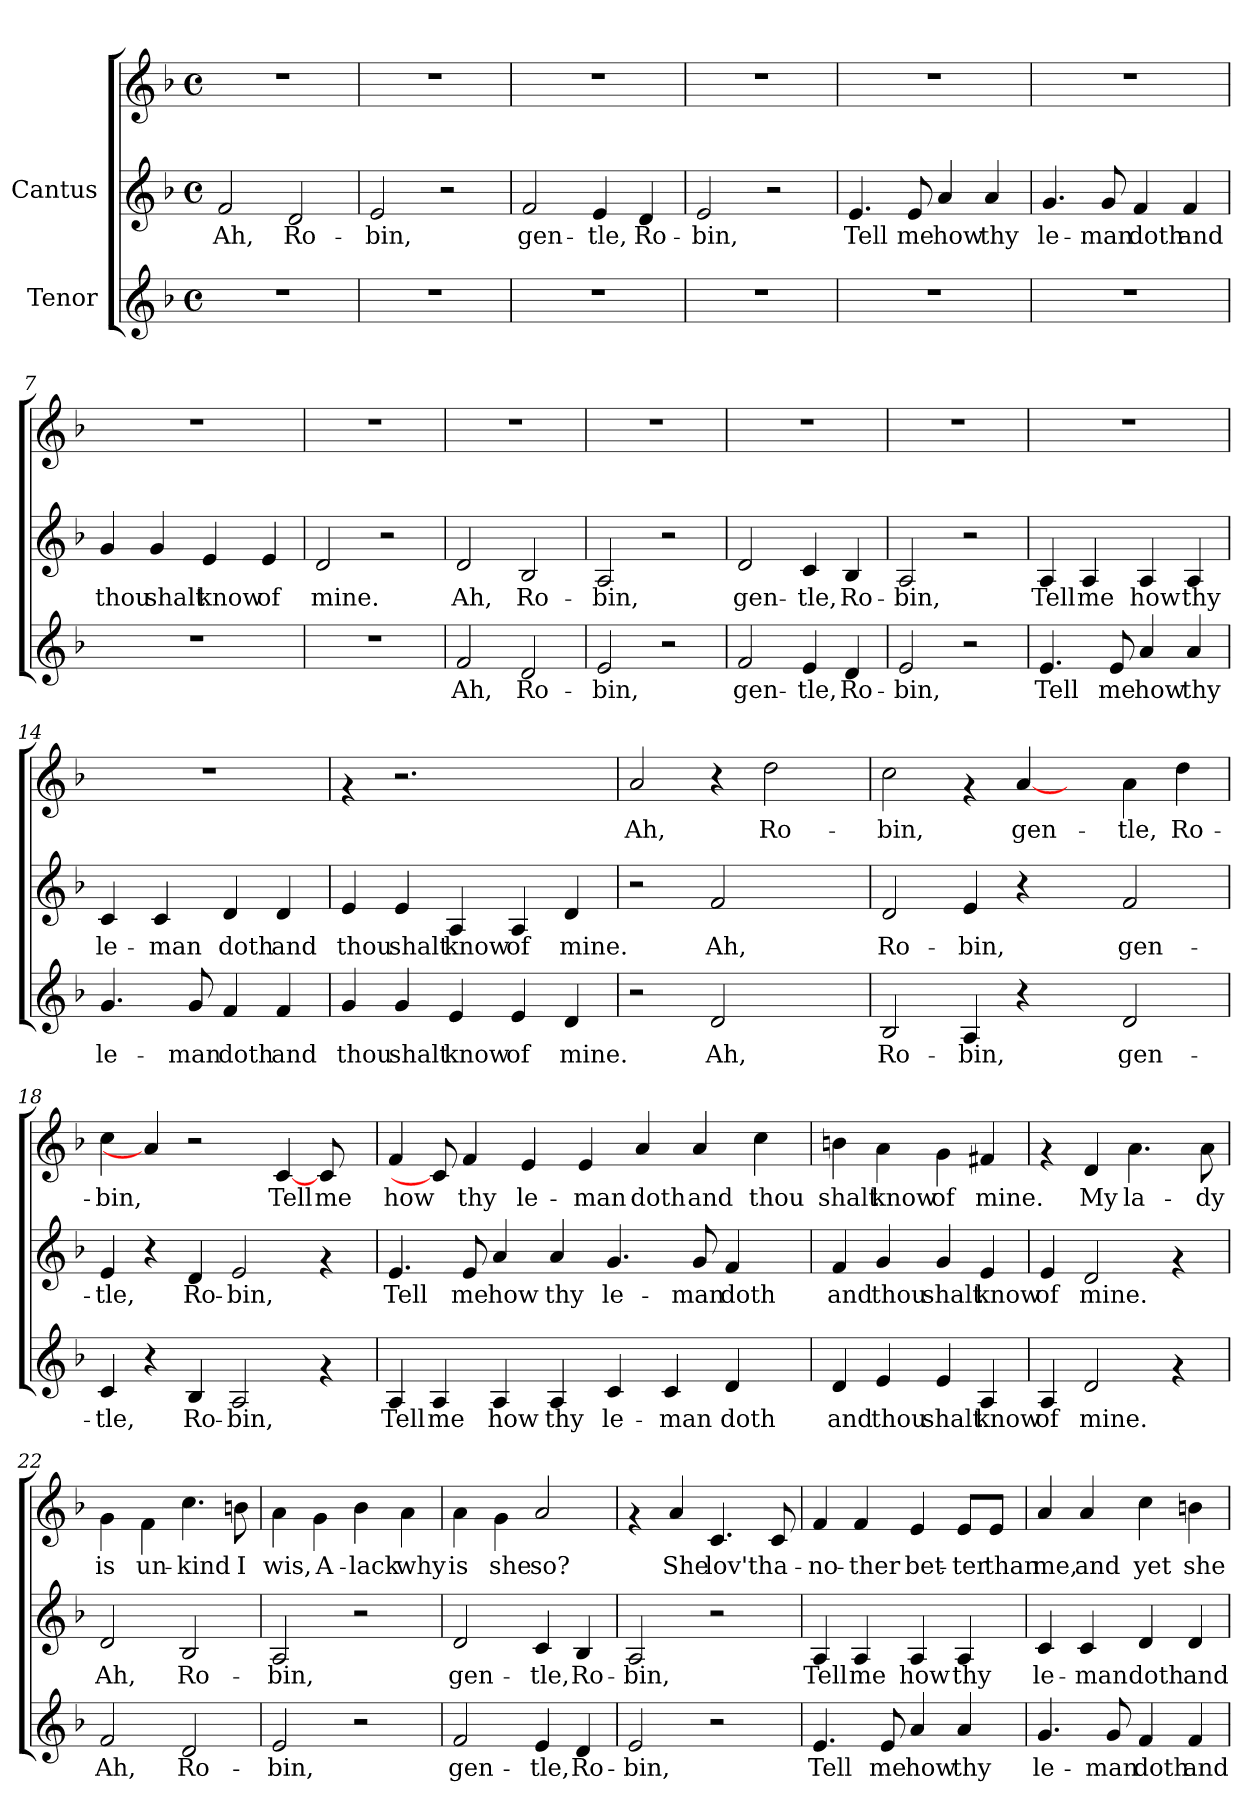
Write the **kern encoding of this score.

**kern	**text	**kern	**text	**kern	**text
*part2	*part2	*part1	*part1	*part1	*part1
*staff3	*staff3	*staff2	*staff2	*staff1	*staff1
*I"Tenor	*	*I"Cantus	*	*	*
!!LO:PB:g=z
*stria5	*	*stria5	*	*stria5	*
*clefG2	*	*clefG2	*	*clefG2	*
*k[b-]	*	*k[b-]	*	*k[b-]	*
*F:	*	*F:	*	*F:	*
*M4/4	*	*M4/4	*	*M4/4	*
*met(c)	*	*met(c)	*	*met(c)	*
*MM132	*	*MM132	*	*MM132	*
=1	=1	=1	=1	=1	=1
!	!	!	!LO:LY:b:cj	!	!
1r	.	2f/	Ah,	1r	.
!	!	!	!LO:LY:b:cj	!	!
.	.	2d/	Ro-	.	.
=2	=2	=2	=2	=2	=2
!	!	!	!LO:LY:b:cj	!	!
1r	.	2e/	-bin,	1r	.
.	.	2r	.	.	.
=3	=3	=3	=3	=3	=3
!	!	!	!LO:LY:b:cj	!	!
1r	.	2f/	gen-	1r	.
!	!	!	!LO:LY:b:cj	!	!
.	.	4e/	-tle,	.	.
!	!	!	!LO:LY:b:cj	!	!
.	.	4d/	Ro-	.	.
=4	=4	=4	=4	=4	=4
!	!	!	!LO:LY:b:cj	!	!
1r	.	2e/	-bin,	1r	.
.	.	2r	.	.	.
!!LO:LB:g=z
=5	=5	=5	=5	=5	=5
!	!	!	!LO:LY:b:cj	!	!
1r	.	4.e/	Tell	1r	.
!	!	!	!LO:LY:b:cj	!	!
.	.	8e/	me	.	.
!	!	!	!LO:LY:b:cj	!	!
.	.	4a/	how	.	.
!	!	!	!LO:LY:b:cj	!	!
.	.	4a/	thy	.	.
=6	=6	=6	=6	=6	=6
!	!	!	!LO:LY:b:cj	!	!
1r	.	4.g/	le-	1r	.
!	!	!	!LO:LY:b:cj	!	!
.	.	8g/	-man	.	.
!	!	!	!LO:LY:b:cj	!	!
.	.	4f/	doth	.	.
!	!	!	!LO:LY:b:cj	!	!
.	.	4f/	and	.	.
=7	=7	=7	=7	=7	=7
!	!	!	!LO:LY:b:cj	!	!
1r	.	4g/	thou	1r	.
!	!	!	!LO:LY:b:cj	!	!
.	.	4g/	shalt	.	.
!	!	!	!LO:LY:b:cj	!	!
.	.	4e/	know	.	.
!	!	!	!LO:LY:b:cj	!	!
.	.	4e/	of	.	.
=8	=8	=8	=8	=8	=8
!	!	!	!LO:LY:b:cj	!	!
1r	.	2d/	mine.	1r	.
.	.	2r	.	.	.
!!LO:LB:g=z
=9	=9	=9	=9	=9	=9
!	!LO:LY:b:cj	!	!LO:LY:b:cj	!	!
2f/	Ah,	2d/	Ah,	1r	.
!	!LO:LY:b:cj	!	!LO:LY:b:cj	!	!
2d/	Ro-	2B-/	Ro-	.	.
=10	=10	=10	=10	=10	=10
!	!LO:LY:b:cj	!	!LO:LY:b:cj	!	!
2e/	-bin,	2A/	-bin,	1r	.
2r	.	2r	.	.	.
=11	=11	=11	=11	=11	=11
!	!LO:LY:b:cj	!	!LO:LY:b:cj	!	!
2f/	gen-	2d/	gen-	1r	.
!	!LO:LY:b:cj	!	!LO:LY:b:cj	!	!
4e/	-tle,	4c/	-tle,	.	.
!	!LO:LY:b:cj	!	!LO:LY:b:cj	!	!
4d/	Ro-	4B-/	Ro-	.	.
=12	=12	=12	=12	=12	=12
!	!LO:LY:b:cj	!	!LO:LY:b:cj	!	!
2e/	-bin,	2A/	-bin,	1r	.
2r	.	2r	.	.	.
=13	=13	=13	=13	=13	=13
!	!LO:LY:b:cj	!	!LO:LY:b:cj	!	!
4.e/	Tell	4A/	Tell	1r	.
!	!	!	!LO:LY:b:cj	!	!
.	.	4A/	me	.	.
!	!LO:LY:b:cj	!	!	!	!
8e/	me	.	.	.	.
!	!LO:LY:b:cj	!	!LO:LY:b:cj	!	!
4a/	how	4A/	how	.	.
!	!LO:LY:b:cj	!	!LO:LY:b:cj	!	!
4a/	thy	4A/	thy	.	.
=14	=14	=14	=14	=14	=14
!	!LO:LY:b:cj	!	!LO:LY:b:cj	!	!
4.g/	le-	4c/	le-	1r	.
!	!	!	!LO:LY:b:cj	!	!
.	.	4c/	-man	.	.
!	!LO:LY:b:cj	!	!	!	!
8g/	-man	.	.	.	.
!	!LO:LY:b:cj	!	!LO:LY:b:cj	!	!
4f/	doth	4d/	doth	.	.
!	!LO:LY:b:cj	!	!LO:LY:b:cj	!	!
4f/	and	4d/	and	.	.
!!LO:LB:g=z
=15	=15	=15	=15	=15	=15
!	!LO:LY:b:cj	!	!LO:LY:b:cj	!	!
4g/	thou	4e/	thou	4rf	.
!	!LO:LY:b:cj	!	!LO:LY:b:cj	!	!
4g/	shalt	4e/	shalt	2.r	.
!	!LO:LY:b:cj	!	!LO:LY:b:cj	!	!
4e/	know	4A/	know	.	.
!	!LO:LY:b:cj	!	!LO:LY:b:cj	!	!
4e/	of	4A/	of	.	.
!	!LO:LY:b:cj	!	!LO:LY:b:cj	!	!
4d/	mine.	4d/	mine.	4ryy	.
=16	=16	=16	=16	=16	=16
!	!	!	!	!	!LO:LY:b:cj
2r	.	2r	.	2a/	Ah,
!	!LO:LY:b:cj	!	!LO:LY:b:cj	!	!
2d/	Ah,	2f/	-Ah,	4r	.
!	!	!	!	!	!LO:LY:b:cj
.	.	.	.	2dd\	Ro-
4ryy	.	4ryy	.	.	.
!!LO:LB:g=z
=17	=17	=17	=17	=17	=17
!	!LO:LY:b:cj	!	!LO:LY:b:cj	!	!LO:LY:b:cj
2B-/	Ro-	2d/	-Ro-	2cc\	bin,
!	!LO:LY:b:cj	!	!LO:LY:b:cj	!	!
4A/	-bin,	4e/	-bin,	4rf	.
!	!	!	!	!	!LO:LY:b:cj
4r	.	4r	.	[4a/	gen-
4ryy	.	4ryy	.	4ryy	.
!	!LO:LY:b:cj	!	!LO:LY:b:cj	!	!LO:LY:b:cj
2d/	gen-	2f/	gen-	4a\	-tle,
!	!	!	!	!	!LO:LY:b:cj
.	.	.	.	4dd\	Ro-
!!LO:PB:g=z
=18	=18	=18	=18	=18	=18
!	!LO:LY:b:cj	!	!LO:LY:b:cj	!	!LO:LY:b:cj
4c/	-tle,	4e/	tle,	4cc\	-bin,
4r	.	4r	.	4a/]	.
!	!LO:LY:b:cj	!	!LO:LY:b:cj	!	!
4B-/	Ro-	4d/	Ro-	2r	.
!	!LO:LY:b:cj	!	!LO:LY:b:cj	!	!
2A/	-bin,	2e/	-bin,	.	.
!	!	!	!	!	!LO:LY:b:cj
.	.	.	.	[4c/	Tell
!	!	!	!	!	!LO:LY:b:cj
4rf	.	4rf	.	8c/	me
.	.	.	.	8ryy	.
!!LO:LB:g=z
=19	=19	=19	=19	=19	=19
!	!LO:LY:b:cj	!	!LO:LY:b:cj	!	!LO:LY:b:cj
4A/	Tell	4.e/	Tell	4f/	how
!	!LO:LY:b:cj	!	!	!	!
4A/	me	.	.	8c/]	.
!	!	!	!LO:LY:b:cj	!	!LO:LY:b:cj
.	.	8e/	me	4f/	thy
!	!LO:LY:b:cj	!	!LO:LY:b:cj	!	!
4A/	how	4a/	how	.	.
!	!	!	!	!	!LO:LY:b:cj
.	.	.	.	4e/	le-
!	!LO:LY:b:cj	!	!LO:LY:b:cj	!	!
4A/	thy	4a/	thy	.	.
!	!	!	!	!	!LO:LY:b:cj
.	.	.	.	4e/	-man
!	!LO:LY:b:cj	!	!LO:LY:b:cj	!	!
4c/	le-	4.g/	le-	.	.
!	!	!	!	!	!LO:LY:b:cj
.	.	.	.	4a/	doth
!	!LO:LY:b:cj	!	!	!	!
4c/	-man	.	.	.	.
!	!	!	!LO:LY:b:cj	!	!LO:LY:b:cj
.	.	8g/	-man	4a/	and
!	!LO:LY:b:cj	!	!LO:LY:b:cj	!	!
4d/	doth	4f/	doth	.	.
!	!	!	!	!	!LO:LY:b:cj
.	.	.	.	4cc\	thou
8ryy	.	8ryy	.	.	.
!!LO:LB:g=z
=20	=20	=20	=20	=20	=20
!	!LO:LY:b:cj	!	!LO:LY:b:cj	!	!LO:LY:b:cj
4d/	and	4f/	and	4bn\	shalt
!	!LO:LY:b:cj	!	!LO:LY:b:cj	!	!LO:LY:b:cj
4e/	thou	4g/	thou	4a\	know
!	!LO:LY:b:cj	!	!LO:LY:b:cj	!	!LO:LY:b:cj
4e/	shalt	4g/	shalt	4g\	of
!	!LO:LY:b:cj	!	!LO:LY:b:cj	!	!LO:LY:b:cj
4A/	know	4e/	know	4f#X/	mine.
!!LO:PB:g=z
=21	=21	=21	=21	=21	=21
!	!LO:LY:b:cj	!	!LO:LY:b:cj	!	!
4A/	of	4e/	of	4rf	.
!	!LO:LY:b:cj	!	!LO:LY:b:cj	!	!LO:LY:b:cj
2d/	mine.	2d/	mine.	4d/	My
!	!	!	!	!	!LO:LY:b:cj
.	.	.	.	4.a\	la-
4rf	.	4rf	.	.	.
!	!	!	!	!	!LO:LY:b:cj
.	.	.	.	8a\	-dy
!!LO:LB:g=z
=22	=22	=22	=22	=22	=22
!	!LO:LY:b:cj	!	!LO:LY:b:cj	!	!LO:LY:b:cj
2f/	Ah,	2d/	Ah,	4g\	is
!	!	!	!	!	!LO:LY:b:cj
.	.	.	.	4f\	un-
!	!LO:LY:b:cj	!	!LO:LY:b:cj	!	!LO:LY:b:cj
2d/	Ro-	2B-/	Ro-	4.cc\	-kind
!	!	!	!	!	!LO:LY:b:cj
.	.	.	.	8bn\	I
!!LO:LB:g=z
=23	=23	=23	=23	=23	=23
!	!LO:LY:b:cj	!	!LO:LY:b:cj	!	!LO:LY:b:cj
2e/	-bin,	2A/	bin,	4a\	-wis,
!	!	!	!	!	!LO:LY:b:cj
.	.	.	.	4g\	A-
!	!	!	!	!	!LO:LY:b:cj
2r	.	2r	.	4b-\	-lack
!	!	!	!	!	!LO:LY:b:cj
.	.	.	.	4a\	why
!!LO:LB:g=z
=24	=24	=24	=24	=24	=24
!	!LO:LY:b:cj	!	!LO:LY:b:cj	!	!LO:LY:b:cj
2f/	gen-	2d/	gen-	4a\	is
!	!	!	!	!	!LO:LY:b:cj
.	.	.	.	4g\	she
!	!LO:LY:b:cj	!	!LO:LY:b:cj	!	!LO:LY:b:cj
4e/	-tle,	4c/	-tle,	2a/	so?
!	!LO:LY:b:cj	!	!LO:LY:b:cj	!	!
4d/	Ro-	4B-/	Ro-	.	.
!!LO:LB:g=z
=25	=25	=25	=25	=25	=25
!	!LO:LY:b:cj	!	!LO:LY:b:cj	!	!
2e/	-bin,	2A/	-bin,	4rf	.
!	!	!	!	!	!LO:LY:b:cj
.	.	.	.	4a/	-She
!	!	!	!	!	!LO:LY:b:cj
2r	.	2r	.	4.c/	lov'th
!	!	!	!	!	!LO:LY:b:cj
.	.	.	.	8c/	a-
!!LO:PB:g=z
=26	=26	=26	=26	=26	=26
!	!LO:LY:b:cj	!	!LO:LY:b:cj	!	!LO:LY:b:cj
4.e/	Tell	4A/	Tell	4f/	no-
!	!	!	!LO:LY:b:cj	!	!LO:LY:b:cj
.	.	4A/	me	4f/	-ther
!	!LO:LY:b:cj	!	!	!	!
8e/	me	.	.	.	.
!	!LO:LY:b:cj	!	!LO:LY:b:cj	!	!LO:LY:b:cj
4a/	how	4A/	how	4e/	bet-
!	!LO:LY:b:cj	!	!LO:LY:b:cj	!	!LO:LY:b:cj
4a/	thy	4A/	thy	8e/L	-ter
!	!	!	!	!	!LO:LY:b:cj
.	.	.	.	8e/J	than
=27	=27	=27	=27	=27	=27
!	!LO:LY:b:cj	!	!LO:LY:b:cj	!	!LO:LY:b:cj
4.g/	le-	4c/	le-	4a/	me,
!	!	!	!LO:LY:b:cj	!	!LO:LY:b:cj
.	.	4c/	-man	4a/	and
!	!LO:LY:b:cj	!	!	!	!
8g/	-man	.	.	.	.
!	!LO:LY:b:cj	!	!LO:LY:b:cj	!	!LO:LY:b:cj
4f/	doth	4d/	doth	4cc\	yet
!	!LO:LY:b:cj	!	!LO:LY:b:cj	!	!LO:LY:b:cj
4f/	and	4d/	and	4bn\	she
=	=	=	=	=	=
*-	*-	*-	*-	*-	*-
